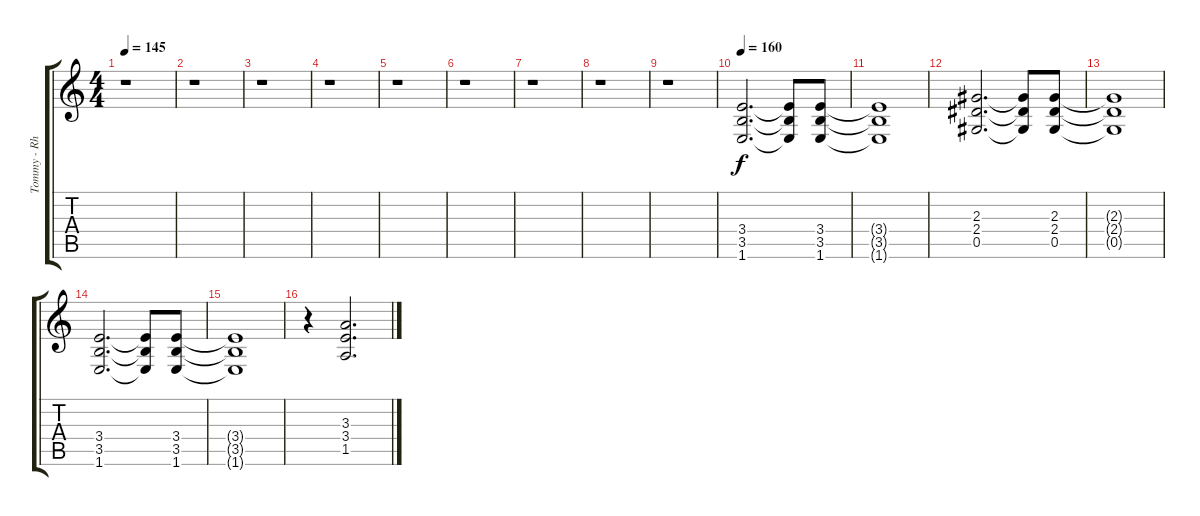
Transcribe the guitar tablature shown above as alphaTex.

\track ("Tommy - Rhythm Guitar" "Tommy - Rh") {instrument distortionguitar}
\staff {score tabs}
\tuning (Eb4 Bb3 Gb3 Db3 Ab2 Eb2) {hide}
\ts (4 4)
\tempo 145
\clef g2
\ks c
r.1{dy f} |
r.1 |
r.1 |
r.1 |
r.1 |
r.1 |
r.1 |
r.1 |
r.1 |
\tempo 160
(3.4 3.5 1.6).2{d volume 14} (3.4{t} 3.5{t} 1.6{t}).8 (3.4 3.5 1.6).8 |
(3.4{t} 3.5{t} 1.6{t}).1 |
(2.3 2.4 0.5).2{d} (2.3{t} 2.4{t} 0.5{t}).8 (2.3 2.4 0.5).8 |
(2.3{t} 2.4{t} 0.5{t}).1 |
(3.4 3.5 1.6).2{d} (3.4{t} 3.5{t} 1.6{t}).8 (3.4 3.5 1.6).8 |
(3.4{t} 3.5{t} 1.6{t}).1 |
r.4 (3.3 3.4 1.5).2{d}
